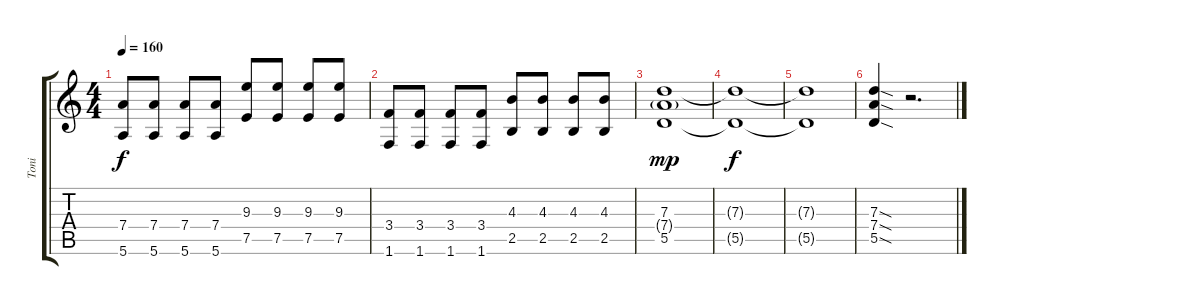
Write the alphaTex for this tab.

\track ("Toni" "Toni") {instrument distortionguitar}
\staff {score tabs}
\tuning (E4 B3 G3 D3 A2 E2) {hide}
\ts (4 4)
\tempo 160
\clef g2
\ks c
(7.4 5.6).8{dy f} (7.4 5.6).8 (7.4 5.6).8 (7.4 5.6).8 (9.3 7.5).8 (9.3 7.5).8 (9.3 7.5).8 (9.3 7.5).8 |
(3.4 1.6).8 (3.4 1.6).8 (3.4 1.6).8 (3.4 1.6).8 (4.3 2.5).8 (4.3 2.5).8 (4.3 2.5).8 (4.3 2.5).8 |
(7.3 7.4{g} 5.5).1{dy mp} |
(7.3{t} 5.5{t}).1{dy f} |
(7.3{t} 5.5{t}).1 |
(7.3{sod} 7.4{sod} 5.5{sod}).4 r.2{d}
